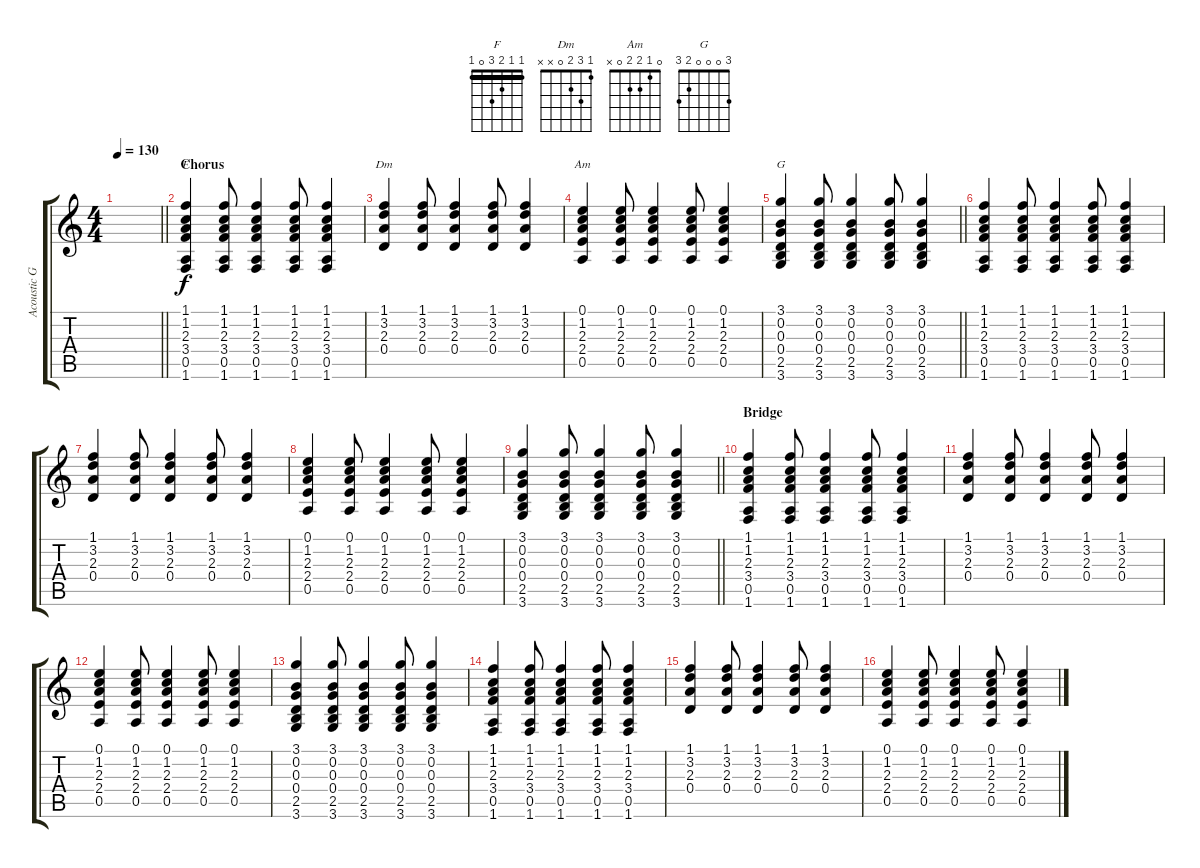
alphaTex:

\track ("Acoustic Guitar" "Acoustic G") {instrument acousticguitarsteel}
\staff {score tabs}
\tuning (E4 B3 G3 D3 A2 E2) {hide}
\chord ("F" 1 1 2 3 0 1) {barre 1}
\chord ("Dm" 1 3 2 0 x x)
\chord ("Am" 0 1 2 2 0 x)
\chord ("G" 3 0 0 0 2 3)
\ts (4 4)
\tempo 130
\clef g2
\barLineRight lightlight
\ks c
|
\section ("" "Chorus")
(1.1 1.2 2.3 3.4 0.5 1.6).4{ch "F"} (1.1 1.2 2.3 3.4 0.5 1.6).8 (1.1 1.2 2.3 3.4 0.5 1.6).4 (1.1 1.2 2.3 3.4 0.5 1.6).8 (1.1 1.2 2.3 3.4 0.5 1.6).4 |
(1.1 3.2 2.3 0.4).4{ch "Dm"} (1.1 3.2 2.3 0.4).8 (1.1 3.2 2.3 0.4).4 (1.1 3.2 2.3 0.4).8 (1.1 3.2 2.3 0.4).4 |
(0.1 1.2 2.3 2.4 0.5).4{ch "Am"} (0.1 1.2 2.3 2.4 0.5).8 (0.1 1.2 2.3 2.4 0.5).4 (0.1 1.2 2.3 2.4 0.5).8 (0.1 1.2 2.3 2.4 0.5).4 |
\barLineRight lightlight
(3.1 0.2 0.3 0.4 2.5 3.6).4{ch "G"} (3.1 0.2 0.3 0.4 2.5 3.6).8 (3.1 0.2 0.3 0.4 2.5 3.6).4 (3.1 0.2 0.3 0.4 2.5 3.6).8 (3.1 0.2 0.3 0.4 2.5 3.6).4 |
(1.1 1.2 2.3 3.4 0.5 1.6).4 (1.1 1.2 2.3 3.4 0.5 1.6).8 (1.1 1.2 2.3 3.4 0.5 1.6).4 (1.1 1.2 2.3 3.4 0.5 1.6).8 (1.1 1.2 2.3 3.4 0.5 1.6).4 |
(1.1 3.2 2.3 0.4).4 (1.1 3.2 2.3 0.4).8 (1.1 3.2 2.3 0.4).4 (1.1 3.2 2.3 0.4).8 (1.1 3.2 2.3 0.4).4 |
(0.1 1.2 2.3 2.4 0.5).4 (0.1 1.2 2.3 2.4 0.5).8 (0.1 1.2 2.3 2.4 0.5).4 (0.1 1.2 2.3 2.4 0.5).8 (0.1 1.2 2.3 2.4 0.5).4 |
\barLineRight lightlight
(3.1 0.2 0.3 0.4 2.5 3.6).4 (3.1 0.2 0.3 0.4 2.5 3.6).8 (3.1 0.2 0.3 0.4 2.5 3.6).4 (3.1 0.2 0.3 0.4 2.5 3.6).8 (3.1 0.2 0.3 0.4 2.5 3.6).4 |
\section ("" "Bridge")
(1.1 1.2 2.3 3.4 0.5 1.6).4 (1.1 1.2 2.3 3.4 0.5 1.6).8 (1.1 1.2 2.3 3.4 0.5 1.6).4 (1.1 1.2 2.3 3.4 0.5 1.6).8 (1.1 1.2 2.3 3.4 0.5 1.6).4 |
(1.1 3.2 2.3 0.4).4 (1.1 3.2 2.3 0.4).8 (1.1 3.2 2.3 0.4).4 (1.1 3.2 2.3 0.4).8 (1.1 3.2 2.3 0.4).4 |
(0.1 1.2 2.3 2.4 0.5).4 (0.1 1.2 2.3 2.4 0.5).8 (0.1 1.2 2.3 2.4 0.5).4 (0.1 1.2 2.3 2.4 0.5).8 (0.1 1.2 2.3 2.4 0.5).4 |
(3.1 0.2 0.3 0.4 2.5 3.6).4 (3.1 0.2 0.3 0.4 2.5 3.6).8 (3.1 0.2 0.3 0.4 2.5 3.6).4 (3.1 0.2 0.3 0.4 2.5 3.6).8 (3.1 0.2 0.3 0.4 2.5 3.6).4 |
(1.1 1.2 2.3 3.4 0.5 1.6).4 (1.1 1.2 2.3 3.4 0.5 1.6).8 (1.1 1.2 2.3 3.4 0.5 1.6).4 (1.1 1.2 2.3 3.4 0.5 1.6).8 (1.1 1.2 2.3 3.4 0.5 1.6).4 |
(1.1 3.2 2.3 0.4).4 (1.1 3.2 2.3 0.4).8 (1.1 3.2 2.3 0.4).4 (1.1 3.2 2.3 0.4).8 (1.1 3.2 2.3 0.4).4 |
(0.1 1.2 2.3 2.4 0.5).4 (0.1 1.2 2.3 2.4 0.5).8 (0.1 1.2 2.3 2.4 0.5).4 (0.1 1.2 2.3 2.4 0.5).8 (0.1 1.2 2.3 2.4 0.5).4
